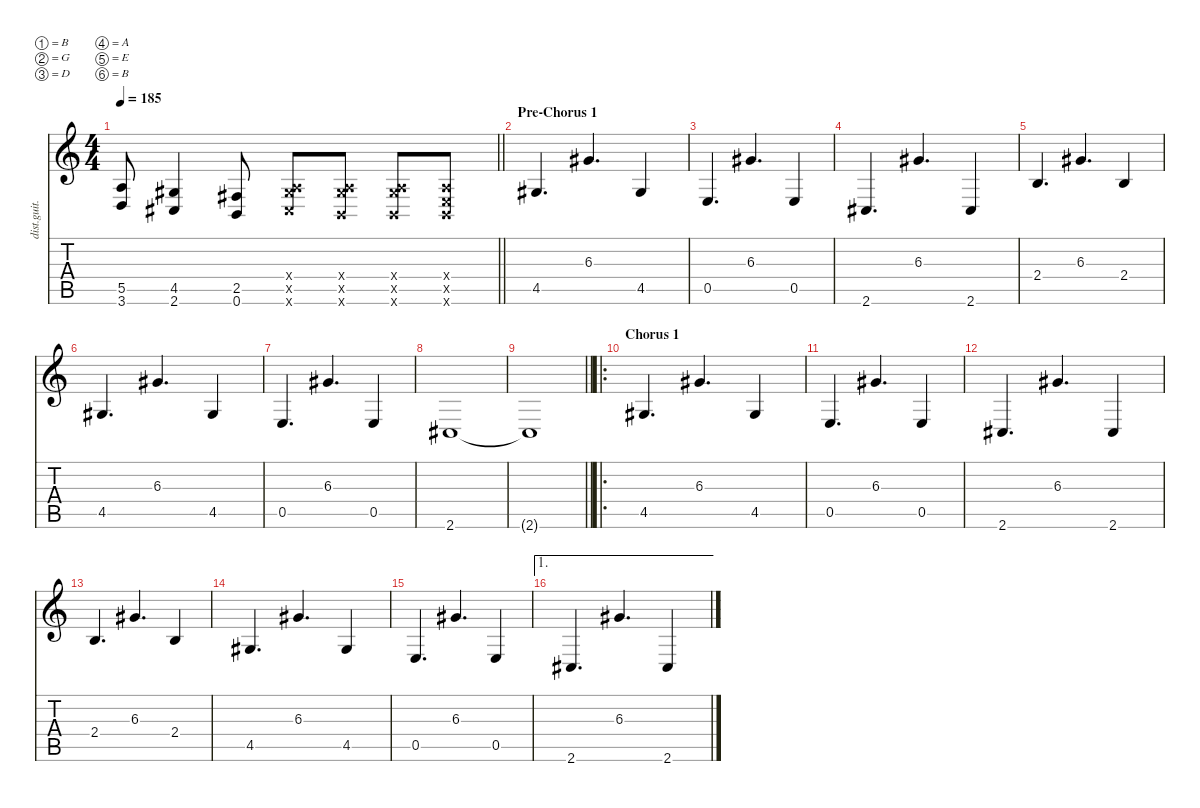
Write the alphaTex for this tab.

\defaultSystemsLayout 4
\hideDynamics
\bracketExtendMode nobrackets
\track ("Guitar L - Petr" "dist.guit.") {instrument distortionguitar}
\staff {score tabs}
\tuning (B3 G3 D3 A2 E2 B1)
\ts (4 4)
\tempo 185
\clef g2
\barLineRight lightlight
\ks c
(5.5 3.6).8{dy f beam Up} (4.5{acc #} 2.6{acc #}).4{beam Up} (2.5{acc #} 0.6).8{beam Up} (0.4{x} 4.5{x acc #} 2.6{x acc #}).8{beam Up} (0.4{x} 4.5{x acc #} 0.6{x}).8{beam Up} (0.4{x} 4.5{x acc #} 0.6{x}).8{beam Up} (0.4{x} 0.5{x} 0.6{x}).8{beam Up} |
\section ("" "Pre-Chorus 1")
4.5{acc #}.4{d beam Up} 6.3{acc #}.4{d beam Up} 4.5{acc #}.4{beam Up} |
0.5.4{d beam Up} 6.3{acc #}.4{d beam Up} 0.5.4{beam Up} |
2.6{acc #}.4{d beam Up} 6.3{acc #}.4{d beam Up} 2.6{acc #}.4{beam Up} |
2.4.4{d beam Up} 6.3{acc #}.4{d beam Up} 2.4.4{beam Up} |
4.5{acc #}.4{d beam Up} 6.3{acc #}.4{d beam Up} 4.5{acc #}.4{beam Up} |
0.5.4{d beam Up} 6.3{acc #}.4{d beam Up} 0.5.4{beam Up} |
2.6{acc #}.1{beam Up} |
\barLineRight lightlight
2.6{t acc #}.1{beam Up} |
\ro
\section ("" "Chorus 1")
4.5{acc #}.4{d beam Up} 6.3{acc #}.4{d beam Up} 4.5{acc #}.4{beam Up} |
0.5.4{d beam Up} 6.3{acc #}.4{d beam Up} 0.5.4{beam Up} |
2.6{acc #}.4{d beam Up} 6.3{acc #}.4{d beam Up} 2.6{acc #}.4{beam Up} |
2.4.4{d beam Up} 6.3{acc #}.4{d beam Up} 2.4.4{beam Up} |
4.5{acc #}.4{d beam Up} 6.3{acc #}.4{d beam Up} 4.5{acc #}.4{beam Up} |
0.5.4{d beam Up} 6.3{acc #}.4{d beam Up} 0.5.4{beam Up} |
\ae 1
2.6{acc #}.4{d beam Up} 6.3{acc #}.4{d beam Up} 2.6{acc #}.4{beam Up}
